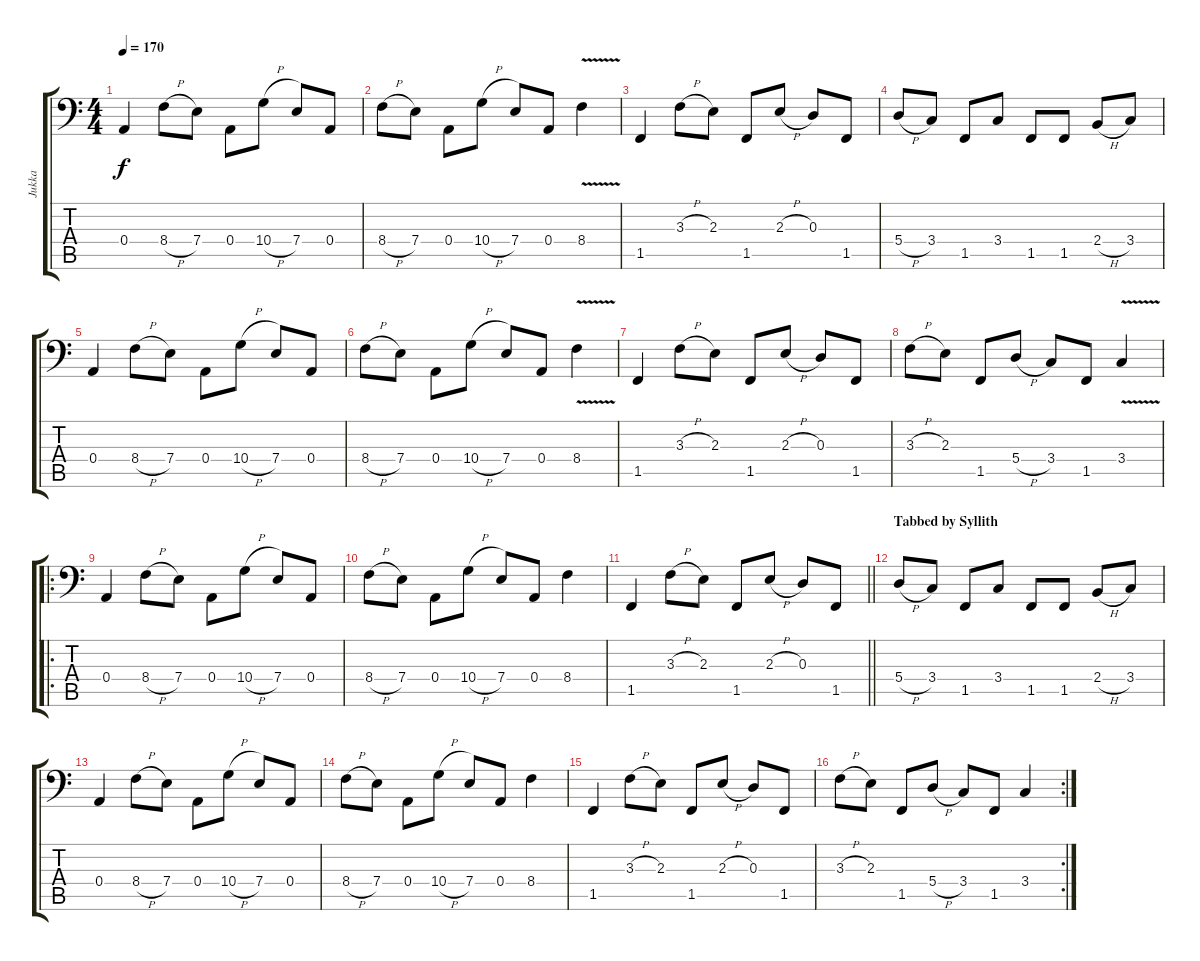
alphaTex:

\track ("Jukka" "Jukka") {instrument distortionguitar}
\staff {score tabs}
\tuning (C3 G2 D2 A1 E1 B0) {hide}
\ts (4 4)
\tempo 170
\clef f4
\ks c
0.4.4{dy f} 8.4{h}.8 7.4.8 0.4.8 10.4{h}.8 7.4.8 0.4.8 |
8.4{h}.8 7.4.8 0.4.8 10.4{h}.8 7.4.8 0.4.8 8.4{v}.4 |
1.5.4 3.3{h}.8 2.3.8 1.5.8 2.3{h}.8 0.3.8 1.5.8 |
5.4{h}.8 3.4.8 1.5.8 3.4.8 1.5.8 1.5.8 2.4{h}.8 3.4.8 |
0.4.4 8.4{h}.8 7.4.8 0.4.8 10.4{h}.8 7.4.8 0.4.8 |
8.4{h}.8 7.4.8 0.4.8 10.4{h}.8 7.4.8 0.4.8 8.4{v}.4 |
1.5.4 3.3{h}.8 2.3.8 1.5.8 2.3{h}.8 0.3.8 1.5.8 |
3.3{h}.8 2.3.8 1.5.8 5.4{h}.8 3.4.8 1.5.8 3.4{v}.4 |
\ro
0.4.4 8.4{h}.8 7.4.8 0.4.8 10.4{h}.8 7.4.8 0.4.8 |
8.4{h}.8 7.4.8 0.4.8 10.4{h}.8 7.4.8 0.4.8 8.4.4 |
\barLineRight lightlight
1.5.4 3.3{h}.8 2.3.8 1.5.8 2.3{h}.8 0.3.8 1.5.8 |
\section ("" "Tabbed by Syllith")
5.4{h}.8{txt ""} 3.4.8 1.5.8 3.4.8 1.5.8 1.5.8 2.4{h}.8 3.4.8 |
0.4.4 8.4{h}.8 7.4.8 0.4.8 10.4{h}.8 7.4.8 0.4.8 |
8.4{h}.8 7.4.8 0.4.8 10.4{h}.8 7.4.8 0.4.8 8.4.4 |
1.5.4 3.3{h}.8 2.3.8 1.5.8 2.3{h}.8 0.3.8 1.5.8 |
\rc 2
3.3{h}.8 2.3.8 1.5.8 5.4{h}.8 3.4.8 1.5.8 3.4.4
